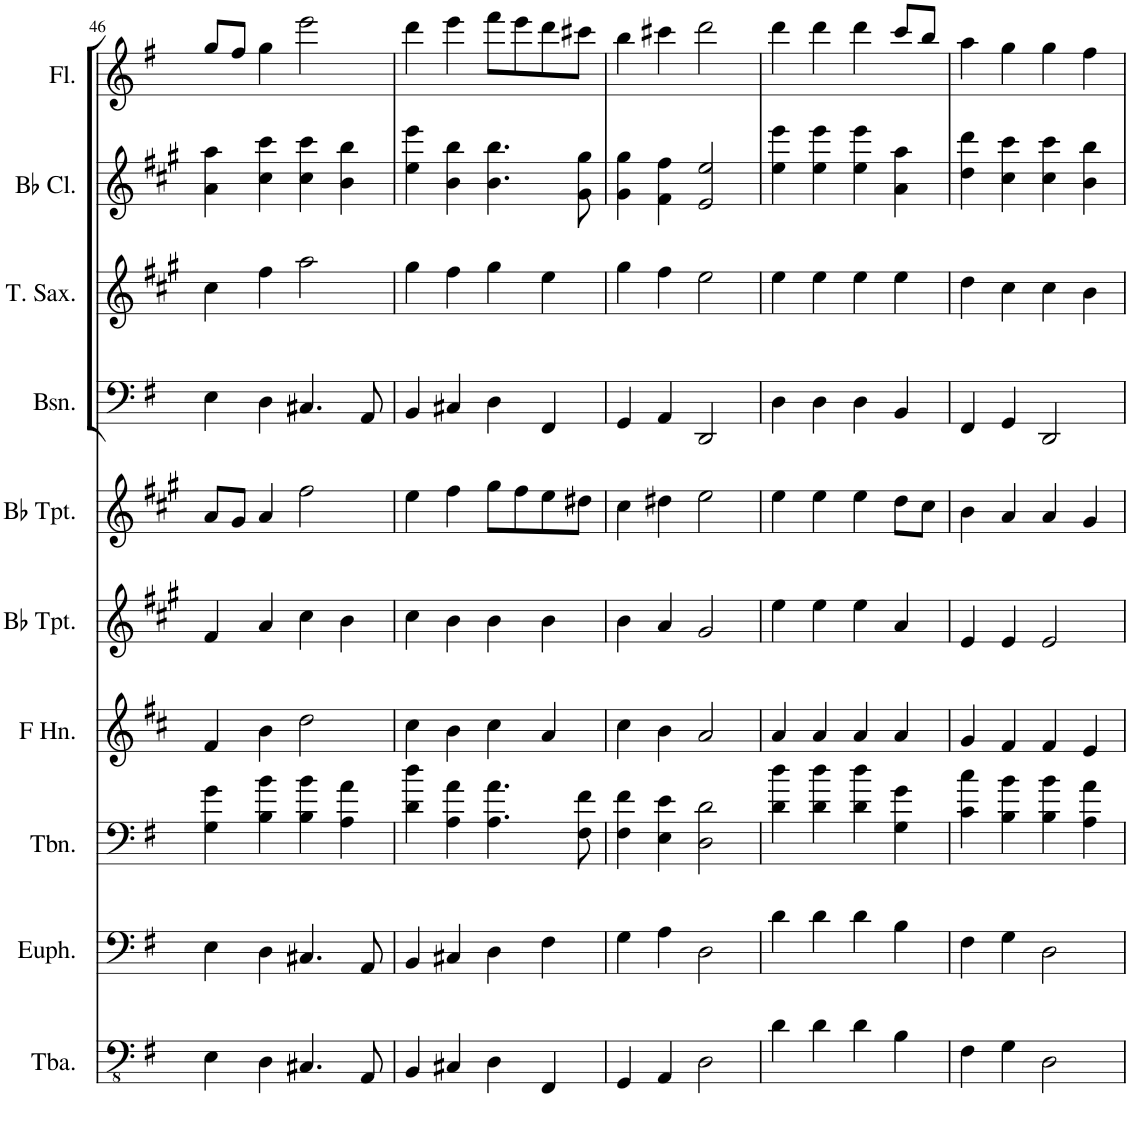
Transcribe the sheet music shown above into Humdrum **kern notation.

**kern	**kern	**kern	**kern	**kern	**kern	**kern	**kern	**kern	**kern
*part10	*part9	*part8	*part7	*part6	*part5	*part4	*part3	*part2	*part1
*staff10	*staff9	*staff8	*staff7	*staff6	*staff5	*staff4	*staff3	*staff2	*staff1
*I"Tuba	*I"Euphonium	*I"Trombone	*I"Horn in F	*I"Bb Trumpet	*I"Bb Trumpet	*I"Bassoon	*I"Tenor Saxophone	*I"Bb Clarinet	*I"Flute
*I'Tba.	*I'Euph.	*I'Tbn.	*	*I'Bb Tpt.	*I'Bb Tpt.	*I'Bsn.	*I'T. Sax.	*I'Bb Cl.	*I'Fl.
!!LO:PB:g=z
*clefFv4	*clefF4	*clefF4	*clefG2	*clefG2	*clefG2	*clefF4	*clefG2	*clefG2	*clefG2
*	*	*	*Trd4c7	*Trd1c2	*Trd1c2	*	*Trd8c14	*Trd1c2	*
*k[f#]	*k[f#]	*k[f#]	*k[f#c#]	*k[f#c#g#]	*k[f#c#g#]	*k[f#]	*k[f#c#g#]	*k[f#c#g#]	*k[f#]
*M4/4	*M4/4	*M4/4	*M4/4	*M4/4	*M4/4	*M4/4	*M4/4	*M4/4	*M4/4
=46	=46	=46	=46	=46	=46	=46	=46	=46	=46
4EE\	4E\	4G\ 4g\	4f#/	4f#/	8a/L	4E\	4cc#\	4a\ 4aa\	8gg/L
.	.	.	.	.	8g#/J	.	.	.	8ff#/J
4DD\	4D\	4B\ 4b\	4b\	4a/	4a/	4D\	4ff#\	4cc#\ 4ccc#\	4gg\
4.CC#X/	4.C#X/	4B\ 4b\	2dd\	4cc#\	2ff#\	4.C#X/	2aa\	4cc#\ 4ccc#\	2eee\
.	.	4A\ 4a\	.	4b\	.	.	.	4b\ 4bb\	.
8AAA/	8AA/	.	.	.	.	8AA/	.	.	.
=47	=47	=47	=47	=47	=47	=47	=47	=47	=47
4BBB/	4BB/	4d\ 4dd\	4cc#\	4cc#\	4ee\	4BB/	4gg#\	4ee\ 4eee\	4ddd\
4CC#X/	4C#X/	4A\ 4a\	4b\	4b\	4ff#\	4C#X/	4ff#\	4b\ 4bb\	4eee\
4DD\	4D\	4.A\ 4.a\	4cc#\	4b\	8gg#\L	4D\	4gg#\	4.b\ 4.bb\	8fff#\L
.	.	.	.	.	8ff#\	.	.	.	8eee\
4FFF#/	4F#\	.	4a/	4b\	8ee\	4FF#/	4ee\	.	8ddd\
.	.	8F#\ 8f#\	.	.	8dd#X\J	.	.	8g#\ 8gg#\	8ccc#X\J
=48	=48	=48	=48	=48	=48	=48	=48	=48	=48
4GGG/	4G\	4F#\ 4f#\	4cc#\	4b\	4cc#\	4GG/	4gg#\	4g#\ 4gg#\	4bb\
4AAA/	4A\	4E\ 4e\	4b\	4a/	4dd#X\	4AA/	4ff#\	4f#\ 4ff#\	4ccc#X\
2DD\	2D\	2D\ 2d\	2a/	2g#/	2ee\	2DD/	2ee\	2e/ 2ee/	2ddd\
=49	=49	=49	=49	=49	=49	=49	=49	=49	=49
4D\	4d\	4d\ 4dd\	4a/	4ee\	4ee\	4D\	4ee\	4ee\ 4eee\	4ddd\
4D\	4d\	4d\ 4dd\	4a/	4ee\	4ee\	4D\	4ee\	4ee\ 4eee\	4ddd\
4D\	4d\	4d\ 4dd\	4a/	4ee\	4ee\	4D\	4ee\	4ee\ 4eee\	4ddd\
4BB\	4B\	4G\ 4g\	4a/	4a/	8dd\L	4BB/	4ee\	4a\ 4aa\	8ccc/L
.	.	.	.	.	8cc#\J	.	.	.	8bb/J
=50	=50	=50	=50	=50	=50	=50	=50	=50	=50
4FF#\	4F#\	4c\ 4cc\	4g/	4e/	4b\	4FF#/	4dd\	4dd\ 4ddd\	4aa\
4GG\	4G\	4B\ 4b\	4f#/	4e/	4a/	4GG/	4cc#\	4cc#\ 4ccc#\	4gg\
2DD\	2D\	4B\ 4b\	4f#/	2e/	4a/	2DD/	4cc#\	4cc#\ 4ccc#\	4gg\
.	.	4A\ 4a\	4e/	.	4g#/	.	4b\	4b\ 4bb\	4ff#\
=	=	=	=	=	=	=	=	=	=
*-	*-	*-	*-	*-	*-	*-	*-	*-	*-
